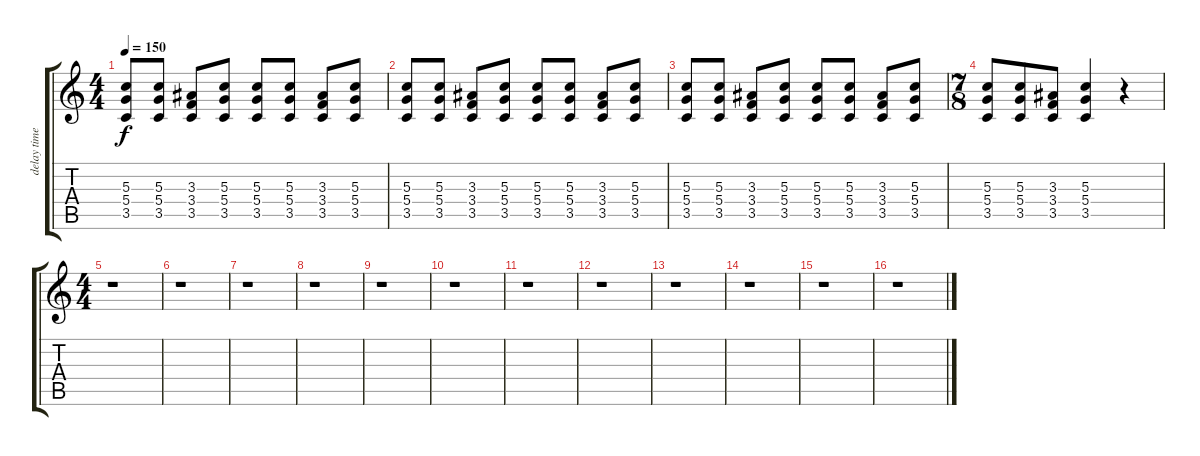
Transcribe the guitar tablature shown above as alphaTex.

\track ("delay time" "delay time") {instrument electricguitarmuted}
\staff {score tabs}
\tuning (E4 B3 G3 D3 A2 E2) {hide}
\ts (4 4)
\tempo 150
\clef g2
\ks c
(5.3 5.4 3.5).8{dy f volume 12 instrument electricguitarjazz} (5.3 5.4 3.5).8 (3.3 3.4 3.5).8 (5.3 5.4 3.5).8 (5.3 5.4 3.5).8 (5.3 5.4 3.5).8 (3.3 3.4 3.5).8 (5.3 5.4 3.5).8 |
(5.3 5.4 3.5).8 (5.3 5.4 3.5).8 (3.3 3.4 3.5).8 (5.3 5.4 3.5).8 (5.3 5.4 3.5).8 (5.3 5.4 3.5).8 (3.3 3.4 3.5).8 (5.3 5.4 3.5).8 |
(5.3 5.4 3.5).8 (5.3 5.4 3.5).8 (3.3 3.4 3.5).8 (5.3 5.4 3.5).8 (5.3 5.4 3.5).8 (5.3 5.4 3.5).8 (3.3 3.4 3.5).8 (5.3 5.4 3.5).8 |
\ts (7 8)
(5.3 5.4 3.5).8 (5.3 5.4 3.5).8 (3.3 3.4 3.5).8 (5.3 5.4 3.5).4 r.4 |
\ts (4 4)
r.1 |
r.1 |
r.1 |
r.1 |
r.1 |
r.1 |
r.1 |
r.1 |
r.1 |
r.1 |
r.1 |
r.1
